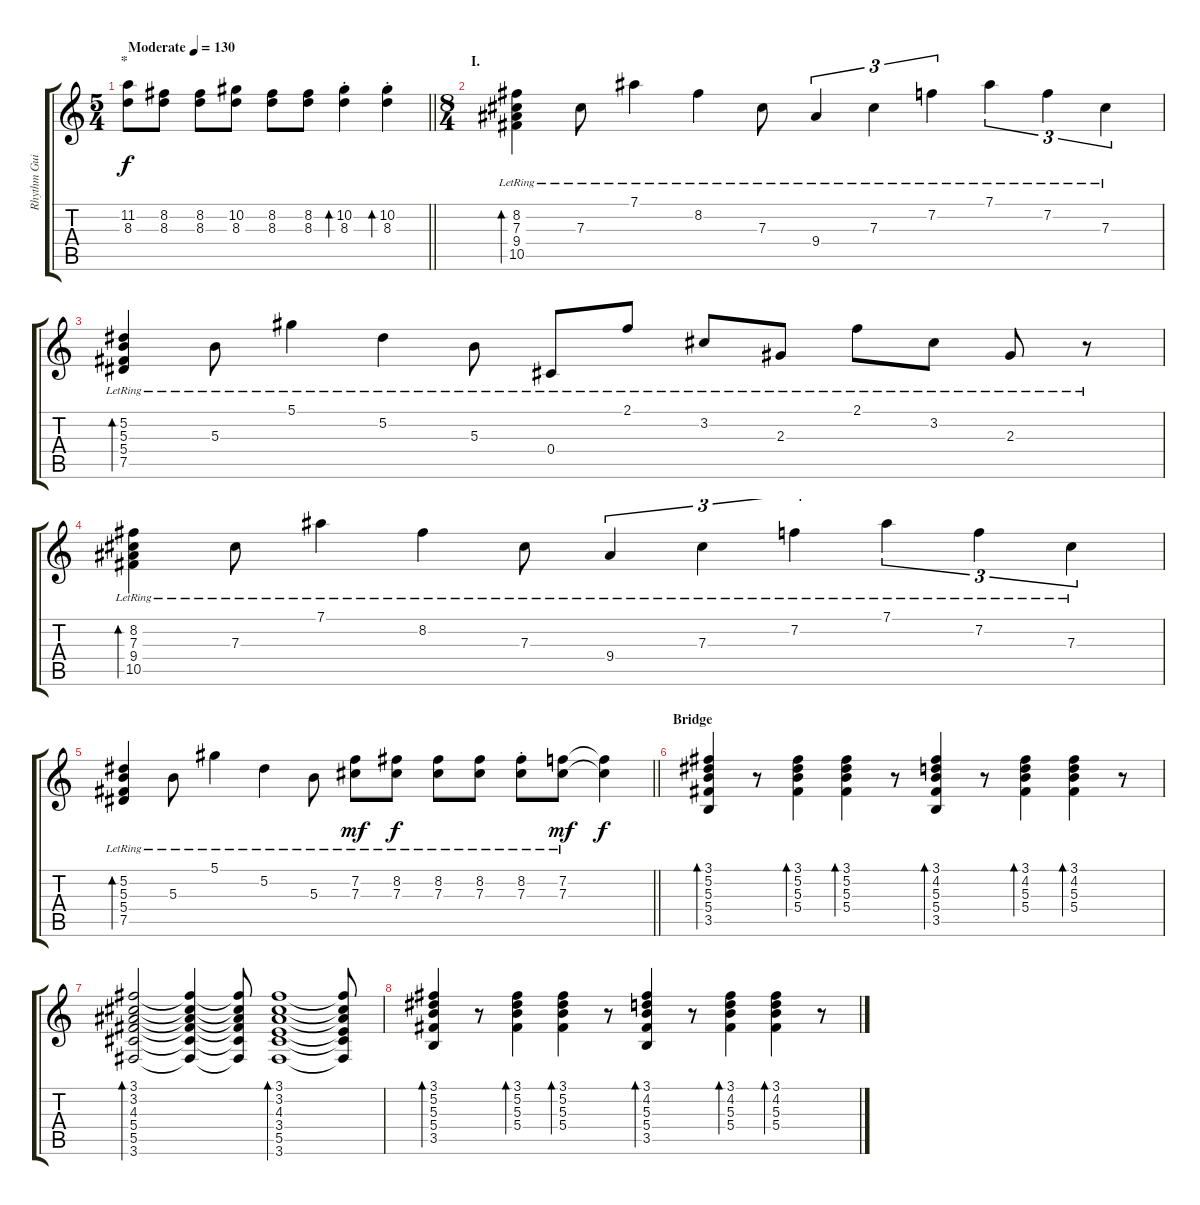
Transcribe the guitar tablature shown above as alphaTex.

\track ("Rhythm Guitar (Ely)" "Rhythm Gui") {instrument electricguitarclean}
\staff {score tabs}
\tuning (Eb4 Bb3 Gb3 Db3 Ab2 Eb2) {hide}
\ts (5 4)
\section ("" "*")
\tempo (130 "Moderate")
\clef g2
\barLineRight lightlight
\ks c
(11.2 8.3).8{dy f instrument electricguitarclean} (8.2 8.3).8 (8.2 8.3).8 (10.2 8.3).8 (8.2 8.3).8 (8.2 8.3).8 (10.2{st} 8.3{st}).4{bd 240} (10.2{st} 8.3{st}).4{bd 240} |
\ts (8 4)
\section ("" "I.")
(8.2{lr} 7.3{lr} 9.4{lr} 10.5{lr}).4{bd 240} 7.3{lr}.8 7.1{lr}.4 8.2{lr}.4 7.3{lr}.8 9.4{lr}.4{tu (3 2)} 7.3{lr}.4{tu (3 2)} 7.2{lr}.4{tu (3 2)} 7.1{lr}.4{tu (3 2)} 7.2{lr}.4{tu (3 2)} 7.3{lr}.4{tu (3 2)} |
(5.2{lr} 5.3{lr} 5.4{lr} 7.5{lr}).4{bd 240} 5.3{lr}.8 5.1{lr}.4 5.2{lr}.4 5.3{lr}.8 0.4{lr}.8 2.1{lr}.8 3.2{lr}.8 2.3{lr}.8 2.1{lr}.8 3.2{lr}.8 2.3{lr}.8 r.8 |
(8.2{lr} 7.3{lr} 9.4{lr} 10.5{lr}).4{bd 240} 7.3{lr}.8 7.1{lr}.4 8.2{lr}.4 7.3{lr}.8 9.4{lr}.4{tu (3 2)} 7.3{lr}.4{tu (3 2)} 7.2{lr}.4{tu (3 2)} 7.1{lr}.4{tu (3 2)} 7.2{lr}.4{tu (3 2)} 7.3{lr}.4{tu (3 2)} |
\barLineRight lightlight
(5.2{lr} 5.3{lr} 5.4{lr} 7.5{lr}).4{bd 240} 5.3{lr}.8 5.1{lr}.4 5.2{lr}.4 5.3{lr}.8 (7.2{lr} 7.3{lr}).8{dy mf} (8.2{lr} 7.3{lr}).8{dy f} (8.2{lr} 7.3{lr}).8 (8.2{lr} 7.3{lr}).8 (8.2{st lr} 7.3{st lr}).8 (7.2{lr} 7.3{lr}).8{dy mf} (7.2{t} 7.3{t}).4{dy f} |
\section ("" "Bridge")
(3.1 5.2 5.3 5.4 3.5).4{bd 120} r.8 (3.1 5.2 5.3 5.4).4{bd 120} (3.1 5.2 5.3 5.4).4{bd 120} r.8 (3.1 4.2 5.3 5.4 3.5).4{bd 240} r.8 (3.1 4.2 5.3 5.4).4{bd 120} (3.1 4.2 5.3 5.4).4{bd 120} r.8 |
(3.1 3.2 4.3 5.4 5.5 3.6).2{bd 120} (3.1{t} 3.2{t} 4.3{t} 5.4{t} 5.5{t} 3.6{t}).4 (3.1{t} 3.2{t} 4.3{t} 5.4{t} 5.5{t} 3.6{t}).8 (3.1 3.2 4.3 3.4 5.5 3.6).1{bd 120} (3.1{t} 3.2{t} 4.3{t} 3.4{t} 5.5{t} 3.6{t}).8 |
(3.1 5.2 5.3 5.4 3.5).4{bd 120} r.8 (3.1 5.2 5.3 5.4).4{bd 120} (3.1 5.2 5.3 5.4).4{bd 120} r.8 (3.1 4.2 5.3 5.4 3.5).4{bd 240} r.8 (3.1 4.2 5.3 5.4).4{bd 120} (3.1 4.2 5.3 5.4).4{bd 120} r.8
